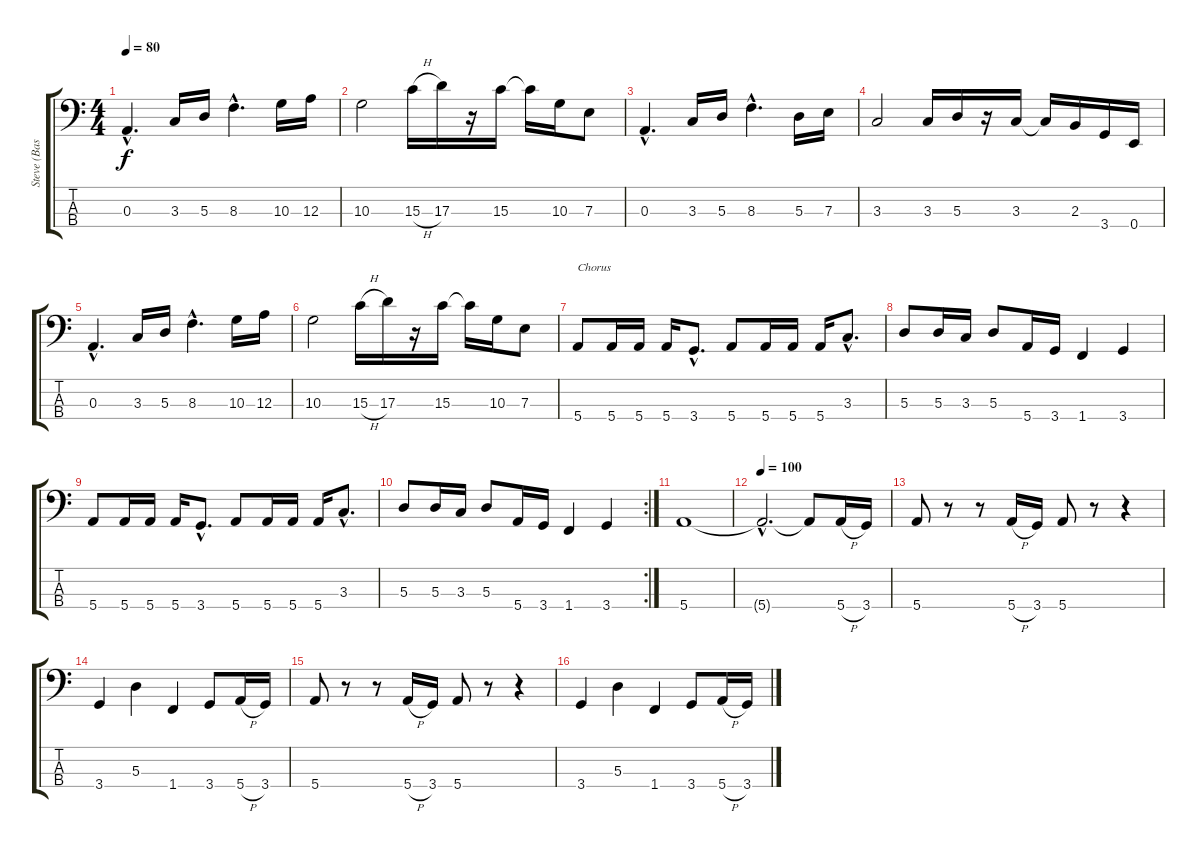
\track ("Steve (Bass)" "Steve (Bas") {instrument electricbasspick}
\staff {score tabs}
\tuning (G2 D2 A1 E1) {hide}
\ts (4 4)
\tempo 80
\clef f4
\ks c
0.3{hac}.4{d dy f} 3.3.16 5.3.16 8.3{hac}.4{d} 10.3.16 12.3.16 |
10.3.2 15.3{h}.16 17.3.16 r.16 15.3.16 15.3{t}.16 10.3.16 7.3.8 |
0.3{hac}.4{d} 3.3.16 5.3.16 8.3{hac}.4{d} 5.3.16 7.3.16 |
3.3.2 3.3.16 5.3.16 r.16 3.3.16 3.3{t}.16 2.3.16 3.4.16 0.4.16 |
0.3{hac}.4{d} 3.3.16 5.3.16 8.3{hac}.4{d} 10.3.16 12.3.16 |
10.3.2 15.3{h}.16 17.3.16 r.16 15.3.16 15.3{t}.16 10.3.16 7.3.8 |
5.4.8{txt "Chorus"} 5.4.16 5.4.16 5.4.16 3.4{hac}.8{d} 5.4.8 5.4.16 5.4.16 5.4.16 3.3{hac}.8{d} |
5.3.8 5.3.16 3.3.16 5.3.8 5.4.16 3.4.16 1.4.4 3.4.4 |
5.4.8 5.4.16 5.4.16 5.4.16 3.4{hac}.8{d} 5.4.8 5.4.16 5.4.16 5.4.16 3.3{hac}.8{d} |
\rc 2
5.3.8 5.3.16 3.3.16 5.3.8 5.4.16 3.4.16 1.4.4 3.4.4 |
5.4.1 |
\tempo 100
5.4{hac t}.2{d} 5.4{t}.8 5.4{h}.16 3.4.16 |
5.4.8 r.8 r.8 5.4{h}.16 3.4.16 5.4.8 r.8 r.4 |
3.4.4 5.3.4 1.4.4 3.4.8 5.4{h}.16 3.4.16 |
5.4.8 r.8 r.8 5.4{h}.16 3.4.16 5.4.8 r.8 r.4 |
3.4.4 5.3.4 1.4.4 3.4.8 5.4{h}.16 3.4.16
